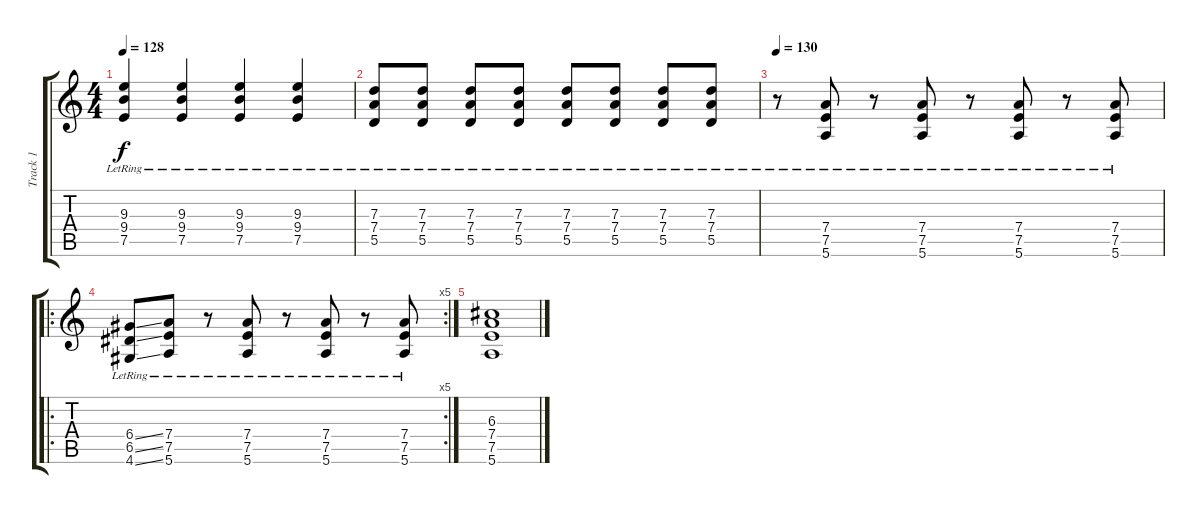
\track ("Track 1" "Track 1") {instrument distortionguitar}
\staff {score tabs}
\tuning (E4 B3 G3 D3 A2 E2) {hide}
\ts (4 4)
\tempo 128
\clef g2
\ks c
(9.3 9.4 7.5{lr}).4{dy f} (9.3 9.4 7.5{lr}).4 (9.3 9.4 7.5{lr}).4 (9.3 9.4 7.5{lr}).4 |
(7.3 7.4 5.5{lr}).8 (7.3 7.4 5.5{lr}).8 (7.3 7.4 5.5{lr}).8 (7.3 7.4 5.5{lr}).8 (7.3 7.4 5.5{lr}).8 (7.3 7.4 5.5{lr}).8 (7.3 7.4 5.5{lr}).8 (7.3{lr} 7.4 5.5).8 |
\tempo 130
r.8 (7.4 7.5{lr} 5.6).8 r.8 (7.4 7.5{lr} 5.6).8 r.8 (7.4 7.5{lr} 5.6).8 r.8 (7.4 7.5{lr} 5.6).8 |
\ro
\rc 5
(6.4{ss} 6.5{ss lr} 4.6{ss}).8 (7.4 7.5{lr} 5.6).8 r.8 (7.4 7.5{lr} 5.6).8 r.8 (7.4 7.5{lr} 5.6).8 r.8 (7.4 7.5{lr} 5.6).8 |
(6.3 7.4 7.5 5.6).1
